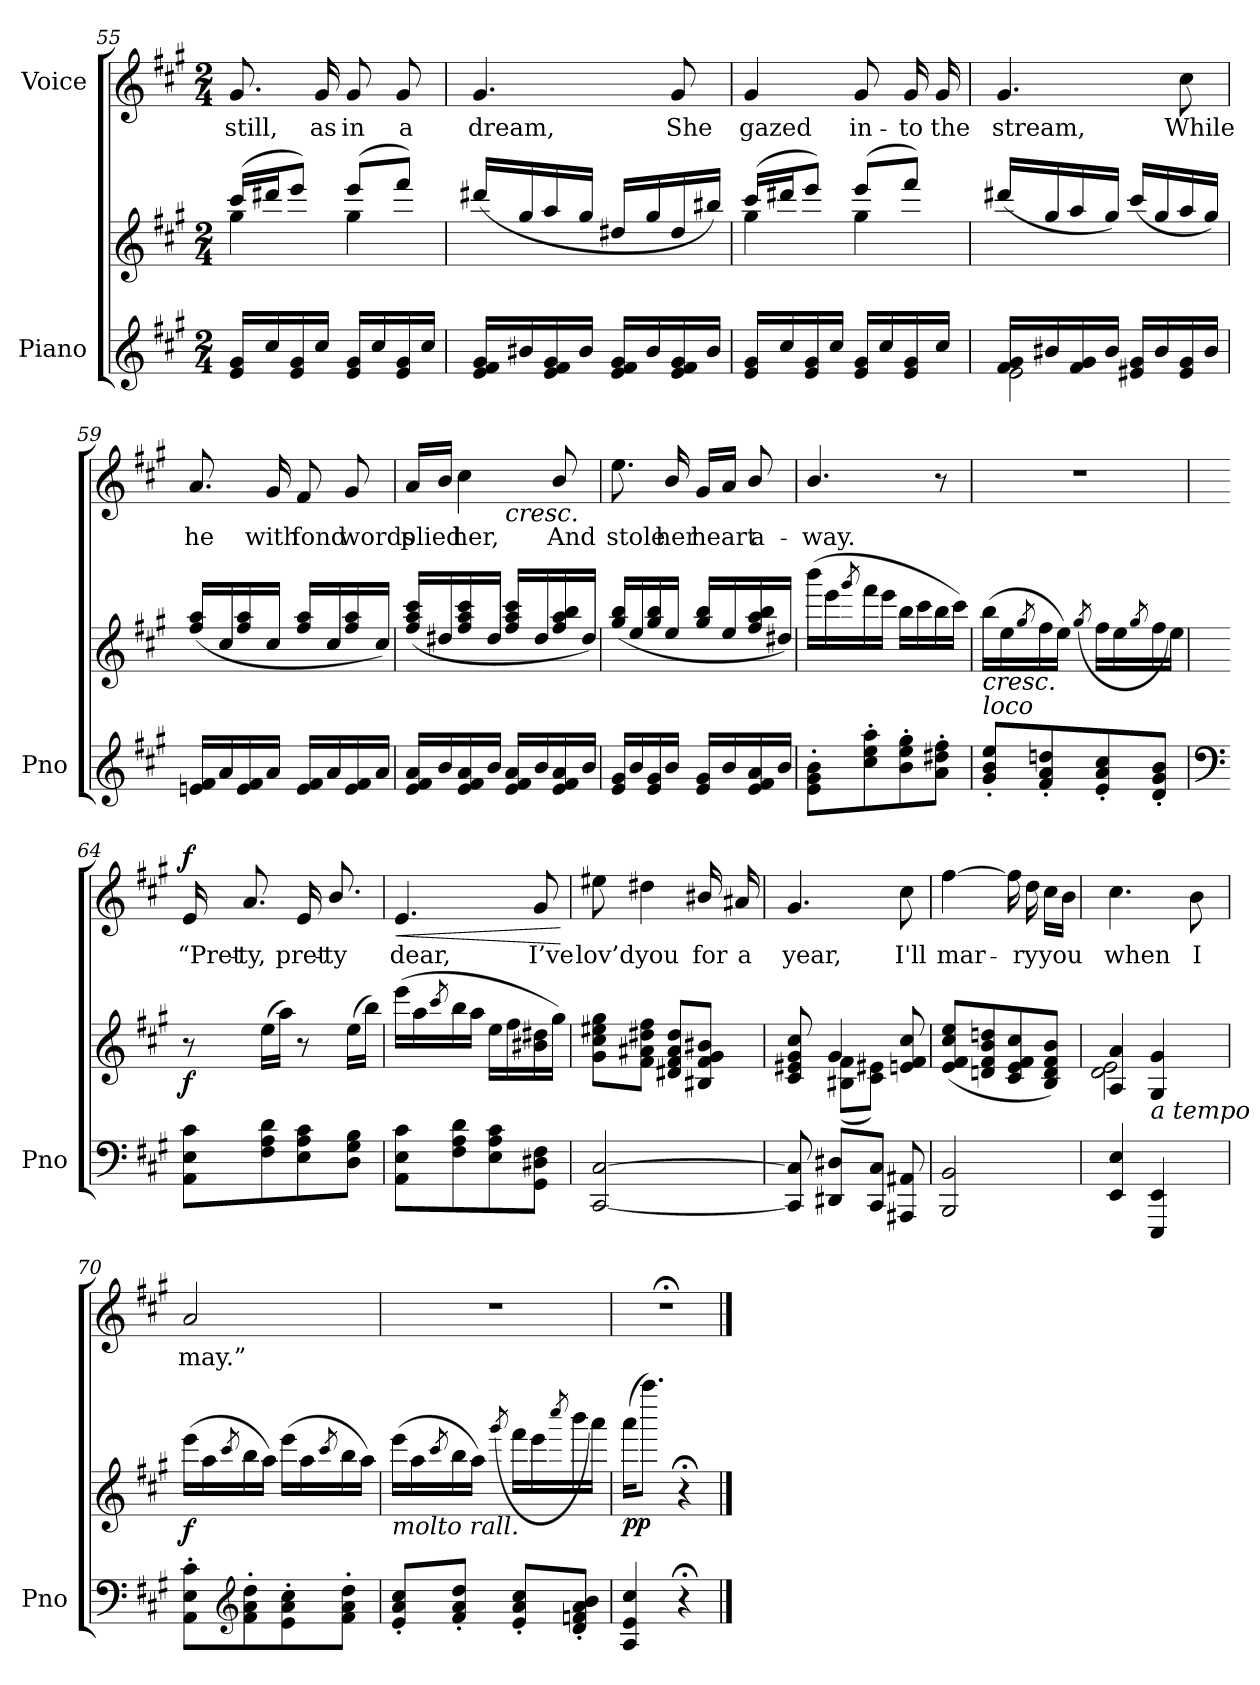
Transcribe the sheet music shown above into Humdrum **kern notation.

**kern	**kern	**dynam	**kern	**text	**dynam
*part2	*part2	*part2	*part1	*part1	*part1
*staff3	*staff2	*staff2/3	*staff1	*staff1	*staff1
*I"Piano	*	*	*I"Voice	*	*
*I'Pno	*	*	*	*	*
!!LO:PB:g=z
*clefG2	*clefG2	*	*clefG2	*	*
*k[f#c#g#]	*k[f#c#g#]	*	*k[f#c#g#]	*	*
*M2/4	*M2/4	*	*M2/4	*	*
=55	=55	=55	=55	=55	=55
*	*^	*	*	*	*
!	!	!	!	!	!LO:LY:b	!
16e/ 16g#/LL	(16ccc#/LL	4gg#\	.	8.g#/	still,	.
16cc#/	16ddd#X/J	.	.	.	.	.
16e/ 16g#/	8eee/J)	.	.	.	.	.
!	!	!	!	!	!LO:LY:b	!
16cc#/JJ	.	.	.	16g#/	as	.
!	!	!	!	!	!LO:LY:b	!
16e/ 16g#/LL	(8eee/L	4gg#\	.	8g#/	in	.
16cc#/	.	.	.	.	.	.
!	!	!	!	!	!LO:LY:b	!
16e/ 16g#/	8fff#/J)	.	.	8g#/	a	.
16cc#/JJ	.	.	.	.	.	.
*	*v	*v	*	*	*	*
=56	=56	=56	=56	=56	=56
!	!	!	!	!LO:LY:b	!
16e/ 16f#/ 16g#/LL	(16ddd#X/LL	.	4.g#/	dream,	.
16b#X/	16gg#/	.	.	.	.
16e/ 16f#/ 16g#/	16aa/	.	.	.	.
16b#/JJ	16gg#/JJ	.	.	.	.
16e/ 16f#/ 16g#/LL	16dd#X/LL	.	.	.	.
16b#/	16gg#/	.	.	.	.
!	!	!	!	!LO:LY:b	!
16e/ 16f#/ 16g#/	16dd#/	.	8g#/	She	.
16b#/JJ	16bb#X/JJ)	.	.	.	.
!!LO:LB:g=z
=57	=57	=57	=57	=57	=57
*	*^	*	*	*	*
!	!	!	!	!	!LO:LY:b	!
16e/ 16g#/LL	(16ccc#/LL	4gg#\	.	4g#/	gazed	.
16cc#/	16ddd#X/J	.	.	.	.	.
16e/ 16g#/	8eee/J)	.	.	.	.	.
16cc#/JJ	.	.	.	.	.	.
!	!	!	!	!	!LO:LY:b	!
16e/ 16g#/LL	(8eee/L	4gg#\	.	8g#/	in-	.
16cc#/	.	.	.	.	.	.
!	!	!	!	!	!LO:LY:b	!
16e/ 16g#/	8fff#/J)	.	.	16g#/	-to	.
!	!	!	!	!	!LO:LY:b	!
16cc#/JJ	.	.	.	16g#/	the	.
*	*v	*v	*	*	*	*
=58	=58	=58	=58	=58	=58
*^	*	*	*	*	*
!	!	!	!	!	!LO:LY:b	!
16f#/ 16g#/LL	2e\	(16ddd#X/LL	.	4.g#/	stream,	.
16b#X/	.	16gg#/	.	.	.	.
16f#/ 16g#/	.	16aa/	.	.	.	.
16b#/JJ	.	16gg#/JJ)	.	.	.	.
16e#X/ 16g#/LL	.	(16ccc#/LL	.	.	.	.
16b#/	.	16gg#/	.	.	.	.
!	!	!	!	!	!LO:LY:b	!
16e#/ 16g#/	.	16aa/	.	8cc#\	While	.
16b#/JJ	.	16gg#/JJ)	.	.	.	.
*v	*v	*	*	*	*	*
!!LO:LB:g=z
=59	=59	=59	=59	=59	=59
!	!	!	!	!LO:LY:b	!
16en/ 16f#/LL	(>16ff#/ 16aa/LL	.	8.a/	he	.
16a/	16cc#/	.	.	.	.
16e/ 16f#/	16ff#/ 16aa/	.	.	.	.
!	!	!	!	!LO:LY:b	!
16a/JJ	16cc#/JJ	.	16g#/	with	.
!	!	!	!	!LO:LY:b	!
16e/ 16f#/LL	16ff#/ 16aa/LL	.	8f#/	fond	.
16a/	16cc#/	.	.	.	.
!	!	!	!	!LO:LY:b	!
16e/ 16f#/	16ff#/ 16aa/	.	8g#/	words	.
16a/JJ	16cc#/JJ)	.	.	.	.
=60	=60	=60	=60	=60	=60
!	!	!	!	!LO:LY:b	!
*	*	*	*^	*	*
16e/ 16f#/ 16a/LL	(>16ff#/ 16aa/ 16ccc#/LL	.	16a/LL	4ryy	plied	.
16b/	16dd#X/	.	16b/JJ	.	.	.
!	!	!	!	!	!LO:LY:b	!
16e/ 16f#/ 16a/	16ff#/ 16aa/ 16ccc#/	.	4cc#\	.	her,	.
16b/JJ	16dd#/JJ	.	.	.	.	.
!	!	!	!	!	!	!LO:HP:b
16e/ 16f#/ 16a/LL	16ff#/ 16aa/ 16ccc#/LL	.	.	4ryy	.	<
16b/	16dd#/	.	.	.	.	.
!	!	!	!	!	!LO:LY:b	!
16e/ 16f#/ 16a/	16ff#/ 16aa/ 16bb/	.	8b/	.	And	.
16b/JJ	16dd#/JJ)	.	.	.	.	.
*	*	*	*v	*v	*	*
!!LO:LB:g=z
=61	=61	=61	=61	=61	=61
!	!	!	!	!LO:LY:b	!
16e/ 16g#/LL	(>16gg#/ 16bb/LL	.	8.ee\	stole	.
16b/	16ee/	.	.	.	.
16e/ 16g#/	16gg#/ 16bb/	.	.	.	.
!	!	!	!	!LO:LY:b	!
16b/JJ	16ee/JJ	.	16b/	her	.
!	!	!	!	!LO:LY:b	!
16e/ 16g#/LL	16gg#/ 16bb/LL	.	16g#/LL	heart	.
16b/	16ee/	.	16a/JJ	.	.
!	!	!	!	!LO:LY:b	!
16e/ 16f#/ 16a/	16ff#/ 16aa/ 16bb/	.	8b/	a-	.
16b/JJ	16dd#X/JJ)	.	.	.	.
=62	=62	=62	=62	=62	=62
!	!	!	!	!LO:LY:b	!
8e\' 8g#\' 8b\'L	(16bbb\LL	.	4.b/	-way.	.
.	16eee\	.	.	.	.
.	8qggg#/	.	.	.	.
8cc#\' 8ee\' 8aa\'	16fff#\	.	.	.	.
.	16eee\JJ	.	.	.	.
8b\' 8ee\' 8gg#\'	16bb\LL	.	.	.	.
.	16ccc#\	.	.	.	.
8a\' 8dd#X\' 8ff#\'J	16bb\	.	8r	.	.
.	16ccc#\JJ)	.	.	.	.
!!LO:PB:g=z
=63	=63	=63	=63	=63	=63
!	!LO:TX:b:i:t=loco	!	!	!	!
!	!	!LO:HP:b	!	!	!
8g#/' 8b/' 8ee/'L	(16bb\LL	<	2r	.	.
.	16ee\	.	.	.	.
.	8qgg#/	.	.	.	.
8f#/' 8a/' 8ddn/'	16ff#\	.	.	.	.
.	16ee\JJ)	.	.	.	.
.	(>8qgg#/	.	.	.	.
8e/' 8a/' 8cc#/'	16ff#\LL	.	.	.	.
.	16ee\	.	.	.	.
.	8qgg#/	.	.	.	.
8d/' 8g#/' 8b/'J	16ff#\	.	.	.	.
.	16ee\JJ)	.	.	.	.
=64	=64	=64	=64	=64	=64
*clefF4	*	*	*	*	*
!	!	!LO:DY:b	!	!LO:LY:b	!LO:DY:a
8AA\ 8E\ 8c#\L	8r	f	16e/	“Pret-	f
!	!	!	!	!LO:LY:b	!
.	.	.	8.a/	ty,	.
8F#\ 8A\ 8d\	(16ee\LL	.	.	.	.
.	16aa\JJ)	.	.	.	.
!	!	!	!	!LO:LY:b	!
8E\ 8A\ 8c#\	8r	.	16e/	pret-	.
!	!	!	!	!LO:LY:b	!
.	.	.	8.b/	-ty	.
8D\ 8G#\ 8B\J	(16ee\LL	.	.	.	.
.	16bb\JJ)	.	.	.	.
!!LO:LB:g=z
=65	=65	=65	=65	=65	=65
!	!	!	!	!LO:LY:b	!LO:HP:b
8AA\ 8E\ 8c#\L	(16eee\LL	.	4.e/	dear,	<
.	16aa\	.	.	.	.
.	8qccc#/	.	.	.	.
8F#\ 8A\ 8d\	16bb\	.	.	.	.
.	16aa\JJ	.	.	.	.
8E\ 8A\ 8c#\	16ee\LL	.	.	.	.
.	16ff#\	.	.	.	.
!	!	!	!	!LO:LY:b	!
8GG#\ 8D#X\ 8F#\J	16b#X\ 16dd#X\	.	8g#/	I’ve	.
.	16gg#\JJ)	.	.	.	.
.	.	.	.	.	[
=66	=66	=66	=66	=66	=66
!	!	!	!	!LO:LY:b	!
[2CC#/ [2C#/	8g#\ 8cc#\ 8ee#X\ 8gg#\L	.	8ee#X\	lov’d	.
!	!	!	!	!LO:LY:b	!
.	8f#\ 8a#X\ 8dd#X\ 8ff#\J	.	4dd#X\	you	.
.	8d#X/ 8f#/ 8a#/ 8dd#/L	.	.	.	.
!	!	!	!	!LO:LY:b	!
.	8B#X/ 8f#/ 8g#/ 8b#X/J	.	16b#X/	for	.
!	!	!	!	!LO:LY:b	!
.	.	.	16a#X/	a	.
!!LO:LB:g=z
=67	=67	=67	=67	=67	=67
*	*^	*	*	*	*
!	!	!	!	!	!LO:LY:b	!
8CC#/] 8C#/]	8c#/ 8e#X/ 8g#/ 8cc#/	8ryy	.	4.g#/	year,	.
8DD#X/ 8D#X/L	4g#/	(8B#X\ 8f#\L	.	.	.	.
8CC#/ 8C#/J	.	8c#\ 8e#X\J)	.	.	.	.
!	!	!	!	!	!LO:LY:b	!
8AAA#X/ 8AA#X/	8en/ 8f#/ 8cc#/	8ryy	.	8cc#\	I'll	.
*	*v	*v	*	*	*	*
.	.	.	.	.	[
=68	=68	=68	=68	=68	=68
!	!	!LO:DY:b	!	!LO:LY:b	!
!	!	!LO:DY:n=1:b	!	!	!LO:DY:a
!	!	!	!	!	!LO:DY:n=1:a
2BBB/ 2BB/	(8e/ 8f#/ 8cc#/ 8ee/L	f other-dynamics	[4ff#\	mar-	ff other-dynamics
.	8dn/ 8f#/ 8b/ 8ddn/	.	.	.	.
.	8c#/ 8e/ 8f#/ 8cc#/	.	16ff#\]	.	.
!	!	!	!	!LO:LY:b	!
.	.	.	16dd\	-ry	.
!	!	!	!	!LO:LY:b	!
.	8B/ 8d/ 8f#/ 8b/J)	.	16cc#\LL	you	.
.	.	.	16b\JJ	.	.
=69	=69	=69	=69	=69	=69
*	*^	*	*	*	*
!	!	!	!	!	!LO:LY:b	!
4EE/ 4E/	4A/ 4a/	2d\ 2e\	.	4.cc#\	when	.
!	!LO:TX:b:i:t=a tempo	!	!	!	!	!
4EEE/ 4EE/	4G#/ 4g#/	.	.	.	.	.
!	!	!	!	!	!LO:LY:b	!
.	.	.	.	8b\	I	.
*	*v	*v	*	*	*	*
!!LO:LB:g=z
=70	=70	=70	=70	=70	=70
!	!	!LO:DY:b	!	!LO:LY:b	!
8AA\' 8E\' 8c#\'L	(16eee\LL	f	2a/	may.”	.
.	16aa\	.	.	.	.
*clefG2	*	*	*	*	*
.	8qccc#/	.	.	.	.
8f#\' 8a\' 8dd\'	16bb\	.	.	.	.
.	16aa\JJ)	.	.	.	.
8e\' 8a\' 8cc#\'	(16eee\LL	.	.	.	.
.	16aa\	.	.	.	.
.	8qccc#/	.	.	.	.
8f#\' 8a\' 8dd\'J	16bb\	.	.	.	.
.	16aa\JJ)	.	.	.	.
=71	=71	=71	=71	=71	=71
!	!LO:TX:b:i:t=molto rall.	!	!	!	!
8e/' 8a/' 8cc#/'L	(16eee\LL	.	2r	.	.
.	16aa\	.	.	.	.
.	8qccc#/	.	.	.	.
8f#/' 8a/' 8dd/'J	16bb\	.	.	.	.
.	16aa\JJ)	.	.	.	.
.	(>8qggg#/	.	.	.	.
8e/' 8a/' 8cc#/'L	16fff#\LL	.	.	.	.
.	16eee\	.	.	.	.
.	8qcccc#/	.	.	.	.
8d/' 8fn/' 8a/' 8b/'J	16bbb\	.	.	.	.
.	16aaa\JJ)	.	.	.	.
.	.	[	.	.	.
=72	=72	=72	=72	=72	=72
!	!	!LO:DY:b	!	!	!
4A/ 4e/ 4cc#/	(16aaa\KL	pp	2r;<	.	.
.	8.aaaa\J)	.	.	.	.
4r;<	4r;<	.	.	.	.
==	==	==	==	==	==
*-	*-	*-	*-	*-	*-
